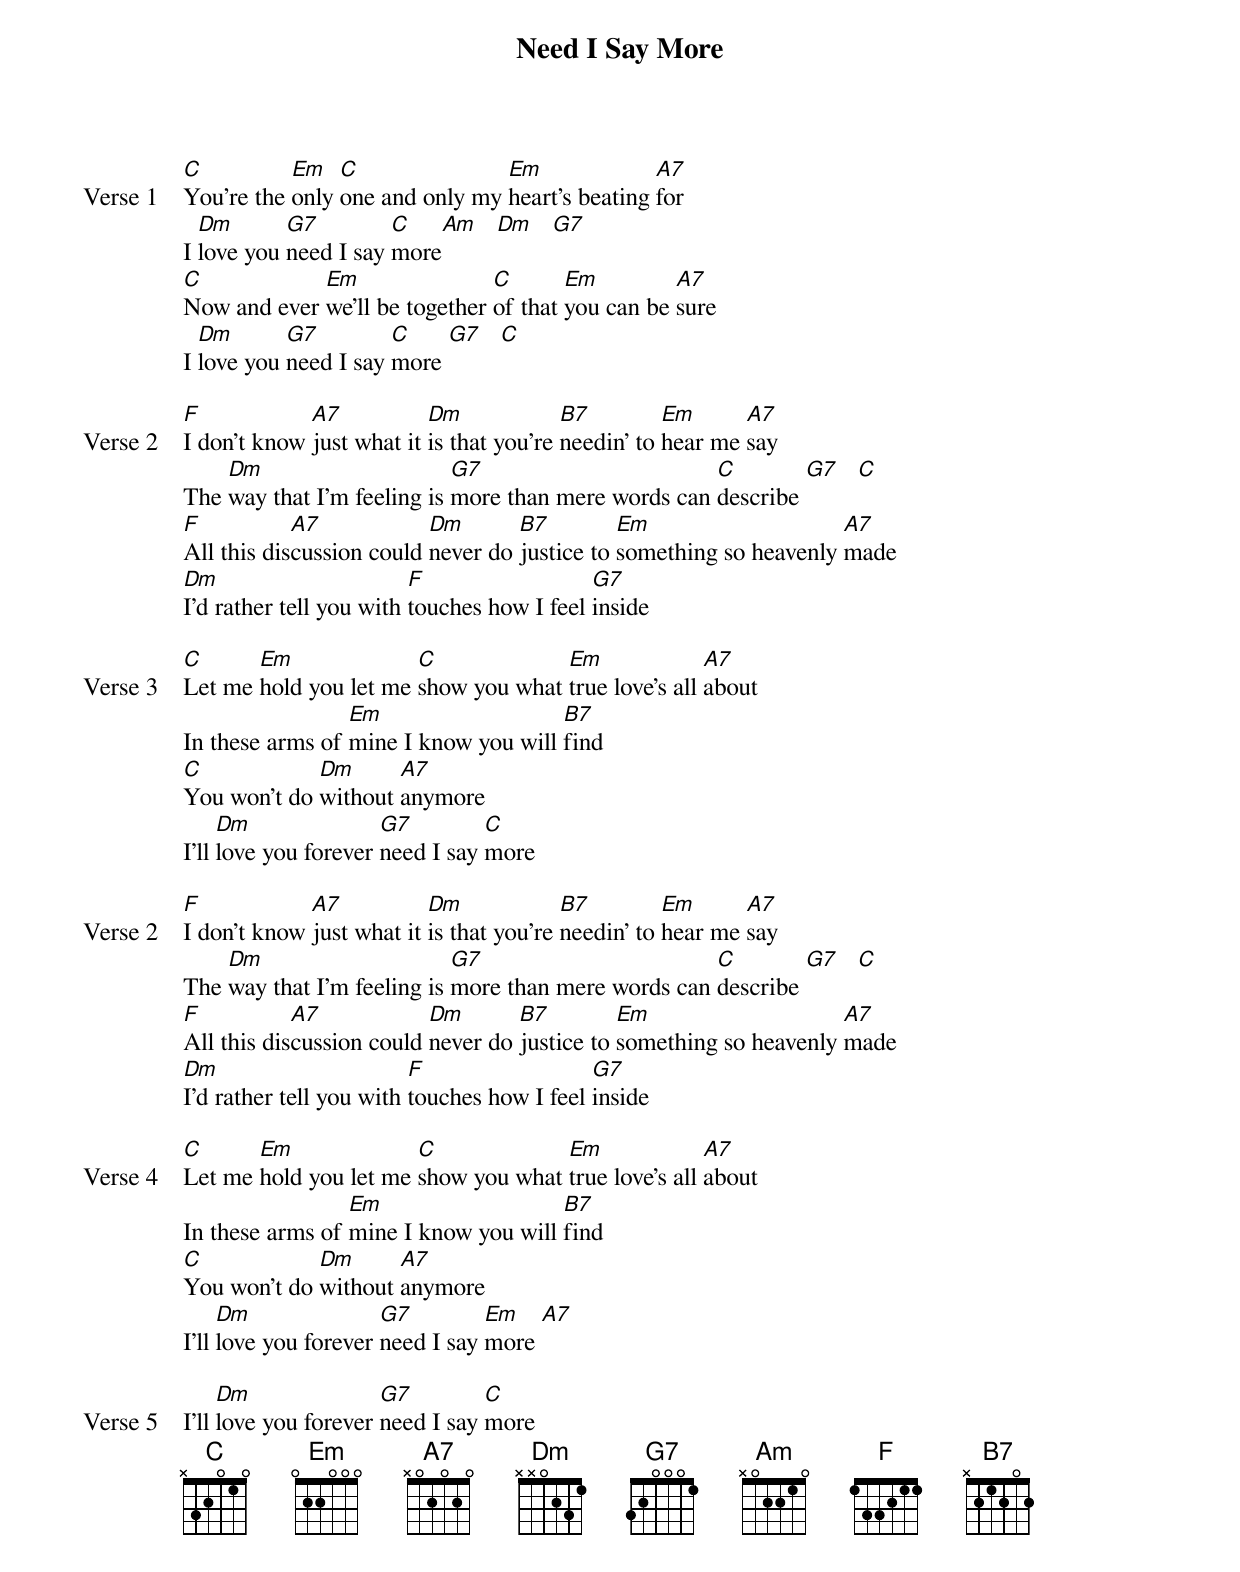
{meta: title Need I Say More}
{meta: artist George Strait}
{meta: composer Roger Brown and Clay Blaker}

{start_of_verse: Verse 1}
[C]You're the [Em]only [C]one and only my [Em]heart's beating [A7]for
I [Dm]love you [G7]need I say [C]more[Am]   [Dm]   [G7]
[C]Now and ever [Em]we'll be together [C]of that [Em]you can be [A7]sure
I [Dm]love you [G7]need I say [C]more [G7]   [C]
{end_of_verse}

{start_of_verse: Verse 2}
[F]I don't know [A7]just what it [Dm]is that you're [B7]needin' to [Em]hear me [A7]say
The [Dm]way that I'm feeling is [G7]more than mere words can [C]describe [G7]   [C]
[F]All this dis[A7]cussion could [Dm]never do [B7]justice to [Em]something so heavenly [A7]made
[Dm]I'd rather tell you with [F]touches how I feel [G7]inside
{end_of_verse}

{start_of_verse: Verse 3}
[C]Let me [Em]hold you let me [C]show you what [Em]true love's all [A7]about
In these arms of [Em]mine I know you will [B7]find
[C]You won't do [Dm]without [A7]anymore
I'll [Dm]love you forever [G7]need I say [C]more
{end_of_verse}

{start_of_verse: Verse 2}
[F]I don't know [A7]just what it [Dm]is that you're [B7]needin' to [Em]hear me [A7]say
The [Dm]way that I'm feeling is [G7]more than mere words can [C]describe [G7]   [C]
[F]All this dis[A7]cussion could [Dm]never do [B7]justice to [Em]something so heavenly [A7]made
[Dm]I'd rather tell you with [F]touches how I feel [G7]inside
{end_of_verse}

{start_of_verse: Verse 4}
[C]Let me [Em]hold you let me [C]show you what [Em]true love's all [A7]about
In these arms of [Em]mine I know you will [B7]find
[C]You won't do [Dm]without [A7]anymore
I'll [Dm]love you forever [G7]need I say [Em]more [A7]
{end_of_verse}

{start_of_verse: Verse 5}
I'll [Dm]love you forever [G7]need I say [C]more
{end_of_verse}
